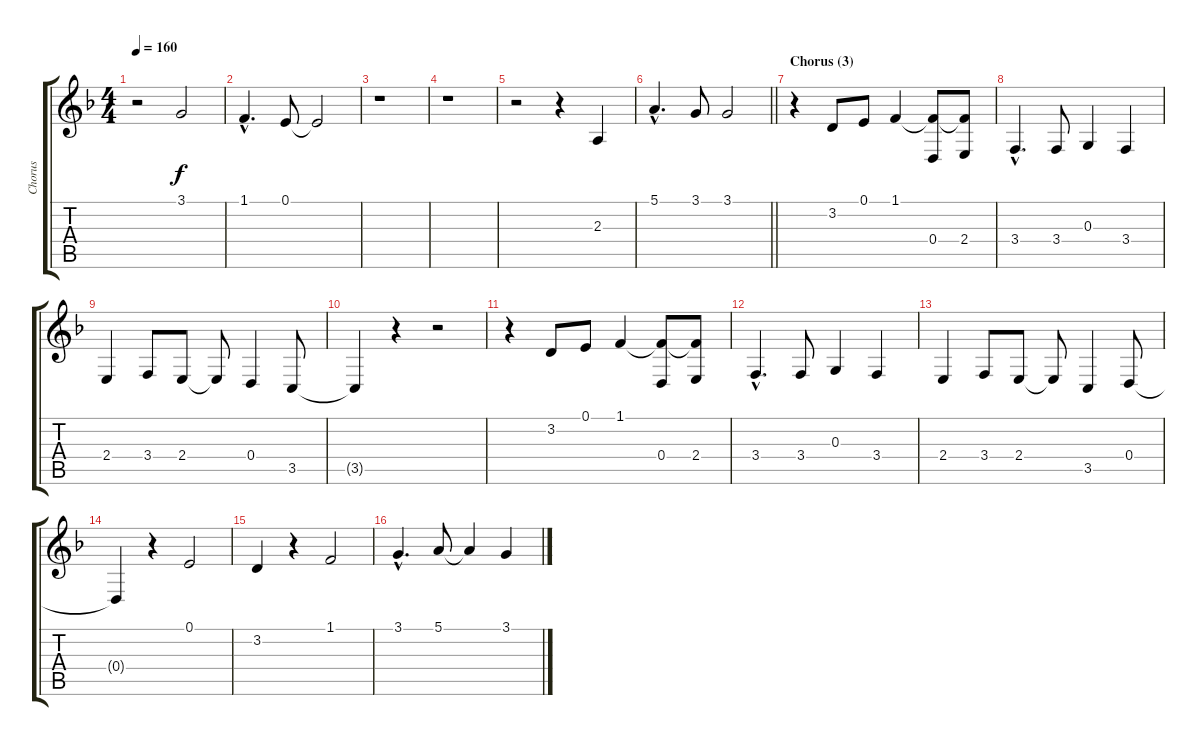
\track ("Chorus" "Chorus") {instrument sopranosax}
\staff {score tabs}
\tuning (E4 B3 G3 D3 A2 E2) {hide}
\ts (4 4)
\tempo 160
\clef g2
\ks f
r.2{dy f} 3.1.2 |
1.1{hac}.4{d} 0.1.8 0.1{t}.2 |
r.1 |
r.1 |
r.2 r.4 2.3.4 |
\barLineRight lightlight
5.1{hac}.4{d} 3.1.8 3.1.2 |
\section ("" "Chorus (3)")
r.4 3.2.8 0.1.8 1.1.4 (1.1{t} 0.4).8 (1.1{t} 2.4).8 |
3.4{hac}.4{d} 3.4.8 0.3.4 3.4.4 |
2.4.4 3.4.8 2.4.8 2.4{t}.8 0.4.4 3.5.8 |
3.5{t}.4 r.4 r.2 |
r.4 3.2.8 0.1.8 1.1.4 (1.1{t} 0.4).8 (1.1{t} 2.4).8 |
3.4{hac}.4{d} 3.4.8 0.3.4 3.4.4 |
2.4.4 3.4.8 2.4.8 2.4{t}.8 3.5.4 0.4.8 |
0.4{t}.4 r.4 0.1.2 |
3.2.4 r.4 1.1.2 |
3.1{hac}.4{d} 5.1.8 5.1{t}.4 3.1.4
